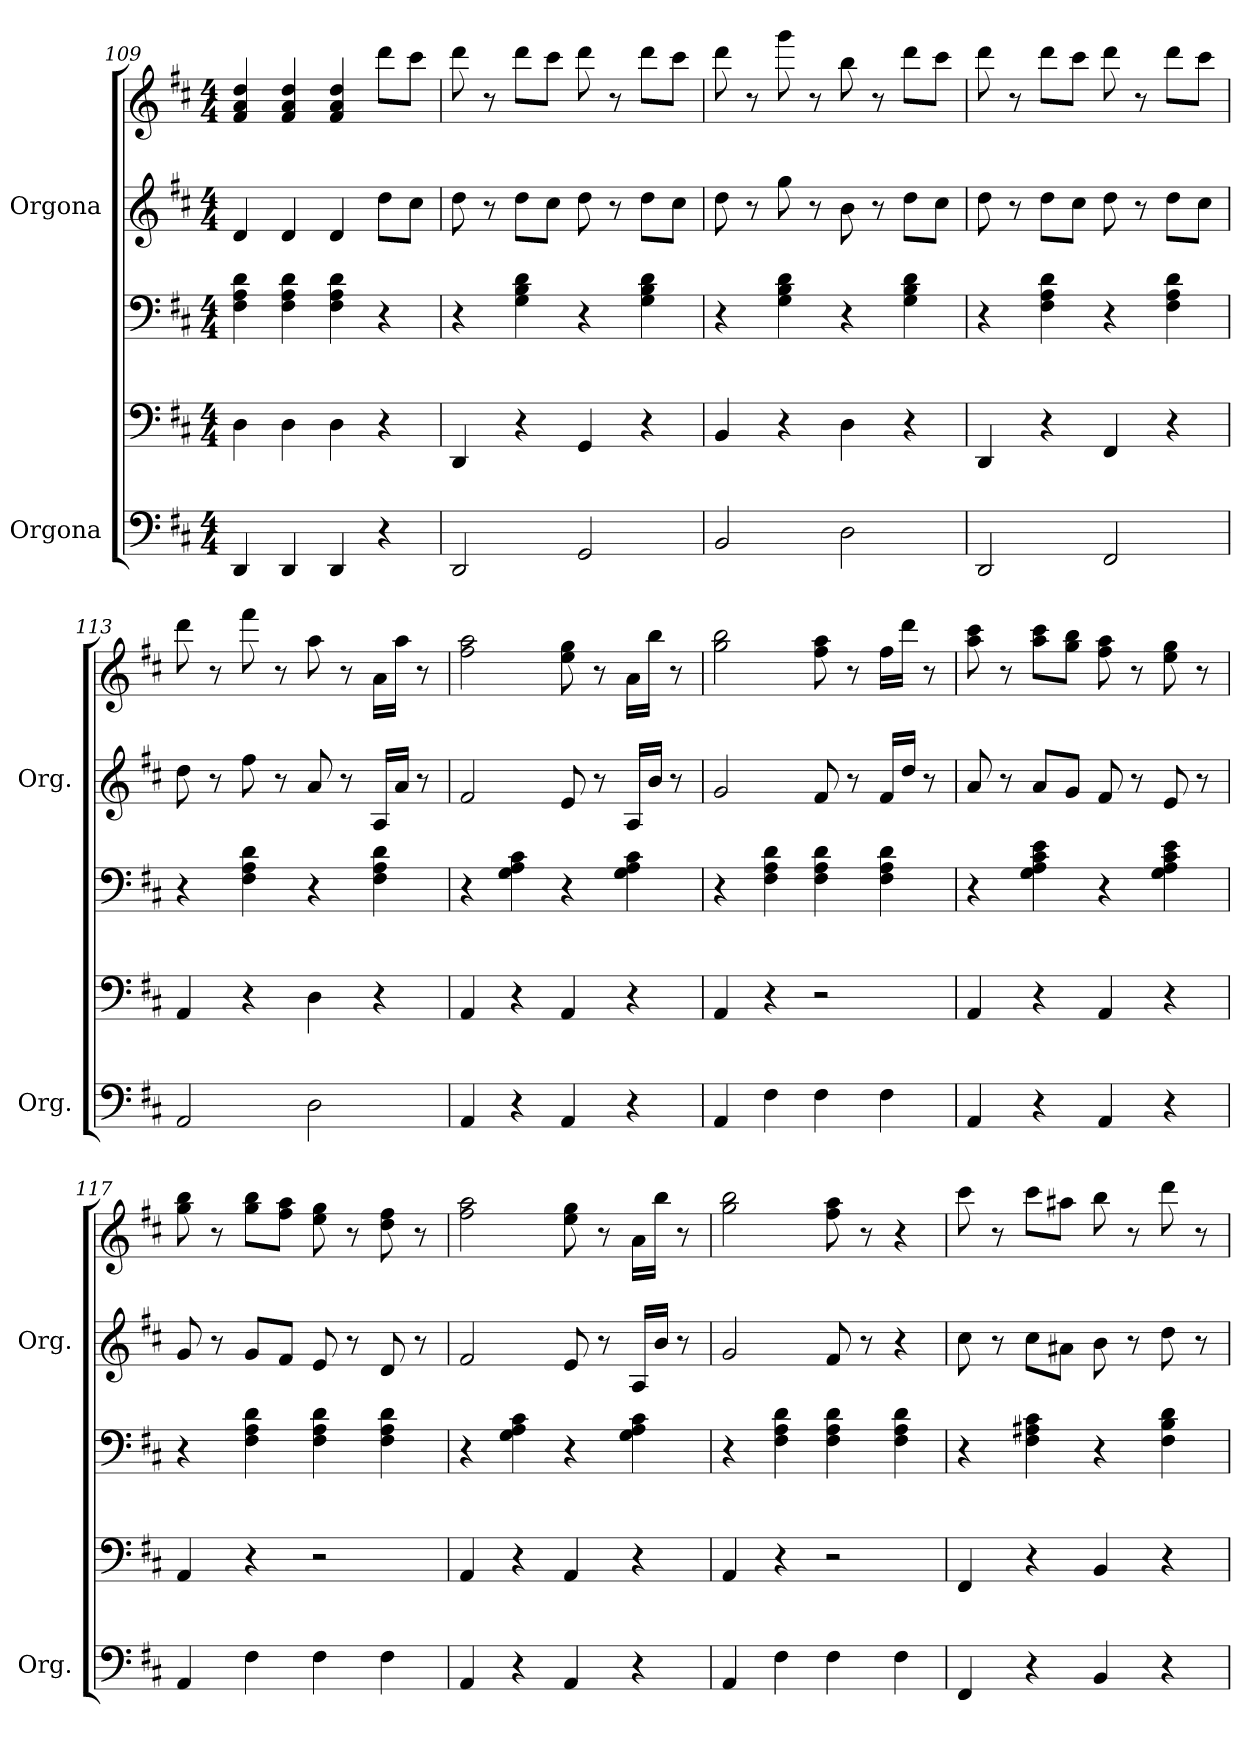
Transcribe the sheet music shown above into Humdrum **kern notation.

**kern	**kern	**kern	**kern	**kern
*part2	*part2	*part2	*part1	*part1
*staff5	*staff4	*staff3	*staff2	*staff1
*I"Orgona	*	*	*I"Orgona	*
*I'Org.	*	*	*I'Org.	*
!!LO:LB:g=z
*clefF4	*clefF4	*clefF4	*clefG2	*clefG2
*k[f#c#]	*k[f#c#]	*k[f#c#]	*k[f#c#]	*k[f#c#]
*M4/4	*M4/4	*M4/4	*M4/4	*M4/4
=109	=109	=109	=109	=109
4DD/	4D\	4F#\ 4A\ 4d\	4d/	4f#/ 4a/ 4dd/
4DD/	4D\	4F#\ 4A\ 4d\	4d/	4f#/ 4a/ 4dd/
4DD/	4D\	4F#\ 4A\ 4d\	4d/	4f#/ 4a/ 4dd/
4r	4r	4r	8dd\L	8ddd\L
.	.	.	8cc#\J	8ccc#\J
=110	=110	=110	=110	=110
2DD/	4DD/	4r	8dd\	8ddd\
.	.	.	8r	8r
.	4r	4G\ 4B\ 4d\	8dd\L	8ddd\L
.	.	.	8cc#\J	8ccc#\J
2GG/	4GG/	4r	8dd\	8ddd\
.	.	.	8r	8r
.	4r	4G\ 4B\ 4d\	8dd\L	8ddd\L
.	.	.	8cc#\J	8ccc#\J
=111	=111	=111	=111	=111
2BB/	4BB/	4r	8dd\	8ddd\
.	.	.	8r	8r
.	4r	4G\ 4B\ 4d\	8gg\	8ggg\
.	.	.	8r	8r
2D\	4D\	4r	8b\	8bb\
.	.	.	8r	8r
.	4r	4G\ 4B\ 4d\	8dd\L	8ddd\L
.	.	.	8cc#\J	8ccc#\J
=112	=112	=112	=112	=112
2DD/	4DD/	4r	8dd\	8ddd\
.	.	.	8r	8r
.	4r	4F#\ 4A\ 4d\	8dd\L	8ddd\L
.	.	.	8cc#\J	8ccc#\J
2FF#/	4FF#/	4r	8dd\	8ddd\
.	.	.	8r	8r
.	4r	4F#\ 4A\ 4d\	8dd\L	8ddd\L
.	.	.	8cc#\J	8ccc#\J
!!LO:PB:g=z
=113	=113	=113	=113	=113
2AA/	4AA/	4r	8dd\	8ddd\
.	.	.	8r	8r
.	4r	4F#\ 4A\ 4d\	8ff#\	8fff#\
.	.	.	8r	8r
2D\	4D\	4r	8a/	8aa\
.	.	.	8r	8r
.	4r	4F#\ 4A\ 4d\	16A/LL	16a\LL
.	.	.	16a/JJ	16aa\JJ
.	.	.	8r	8r
=114	=114	=114	=114	=114
4AA/	4AA/	4r	2f#/	2ff#\ 2aa\
4r	4r	4G\ 4A\ 4c#\	.	.
4AA/	4AA/	4r	8e/	8ee\ 8gg\
.	.	.	8r	8r
4r	4r	4G\ 4A\ 4c#\	16A/LL	16a\LL
.	.	.	16b/JJ	16bb\JJ
.	.	.	8r	8r
=115	=115	=115	=115	=115
4AA/	4AA/	4r	2g/	2gg\ 2bb\
4F#\	4r	4F#\ 4A\ 4d\	.	.
4F#\	2r	4F#\ 4A\ 4d\	8f#/	8ff#\ 8aa\
.	.	.	8r	8r
4F#\	.	4F#\ 4A\ 4d\	16f#/LL	16ff#\LL
.	.	.	16dd/JJ	16ddd\JJ
.	.	.	8r	8r
=116	=116	=116	=116	=116
4AA/	4AA/	4r	8a/	8aa\ 8ccc#\
.	.	.	8r	8r
4r	4r	4G\ 4A\ 4c#\ 4e\	8a/L	8aa\ 8ccc#\L
.	.	.	8g/J	8gg\ 8bb\J
4AA/	4AA/	4r	8f#/	8ff#\ 8aa\
.	.	.	8r	8r
4r	4r	4G\ 4A\ 4c#\ 4e\	8e/	8ee\ 8gg\
.	.	.	8r	8r
!!LO:LB:g=z
=117	=117	=117	=117	=117
4AA/	4AA/	4r	8g/	8gg\ 8bb\
.	.	.	8r	8r
4F#\	4r	4F#\ 4A\ 4d\	8g/L	8gg\ 8bb\L
.	.	.	8f#/J	8ff#\ 8aa\J
4F#\	2r	4F#\ 4A\ 4d\	8e/	8ee\ 8gg\
.	.	.	8r	8r
4F#\	.	4F#\ 4A\ 4d\	8d/	8dd\ 8ff#\
.	.	.	8r	8r
=118	=118	=118	=118	=118
4AA/	4AA/	4r	2f#/	2ff#\ 2aa\
4r	4r	4G\ 4A\ 4c#\	.	.
4AA/	4AA/	4r	8e/	8ee\ 8gg\
.	.	.	8r	8r
4r	4r	4G\ 4A\ 4c#\	16A/LL	16a\LL
.	.	.	16b/JJ	16bb\JJ
.	.	.	8r	8r
=119	=119	=119	=119	=119
4AA/	4AA/	4r	2g/	2gg\ 2bb\
4F#\	4r	4F#\ 4A\ 4d\	.	.
4F#\	2r	4F#\ 4A\ 4d\	8f#/	8ff#\ 8aa\
.	.	.	8r	8r
4F#\	.	4F#\ 4A\ 4d\	4r	4r
=120	=120	=120	=120	=120
4FF#/	4FF#/	4r	8cc#\	8ccc#\
.	.	.	8r	8r
4r	4r	4F#\ 4A#X\ 4c#\	8cc#\L	8ccc#\L
.	.	.	8a#X\J	8aa#X\J
4BB/	4BB/	4r	8b\	8bb\
.	.	.	8r	8r
4r	4r	4F#\ 4B\ 4d\	8dd\	8ddd\
.	.	.	8r	8r
=	=	=	=	=
*-	*-	*-	*-	*-
